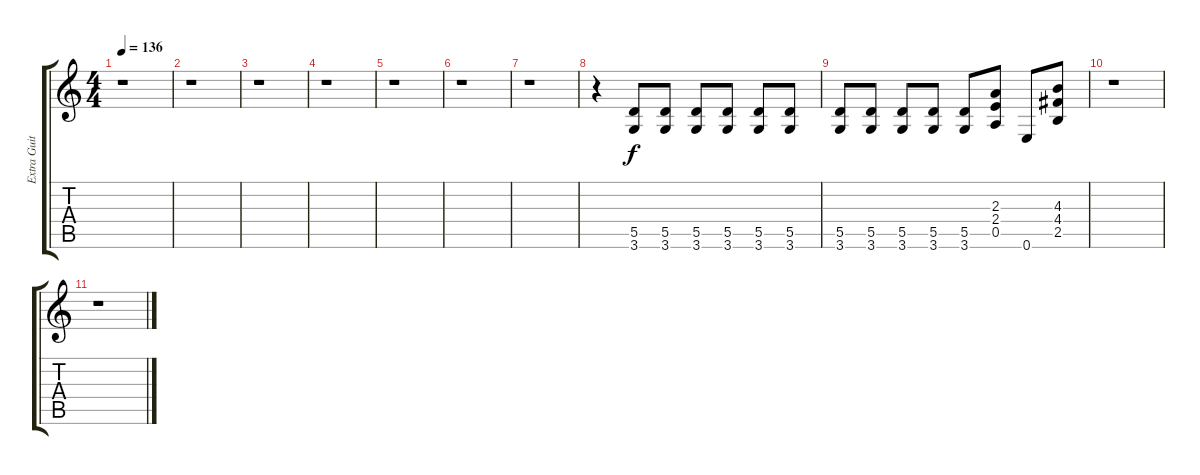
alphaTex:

\track ("Extra Guitar" "Extra Guit") {instrument electricguitarclean}
\staff {score tabs}
\tuning (E4 B3 G3 D3 A2 E2) {hide}
\ts (4 4)
\tempo 136
\clef g2
\ks c
r.1{dy f} |
r.1 |
r.1 |
r.1 |
r.1 |
r.1 |
r.1 |
r.4 (5.5 3.6).8 (5.5 3.6).8 (5.5 3.6).8 (5.5 3.6).8 (5.5 3.6).8 (5.5 3.6).8 |
(5.5 3.6).8 (5.5 3.6).8 (5.5 3.6).8 (5.5 3.6).8 (5.5 3.6).8 (2.3 2.4 0.5).8 0.6.8 (4.3 4.4 2.5).8 |
r.1 |
r.1
